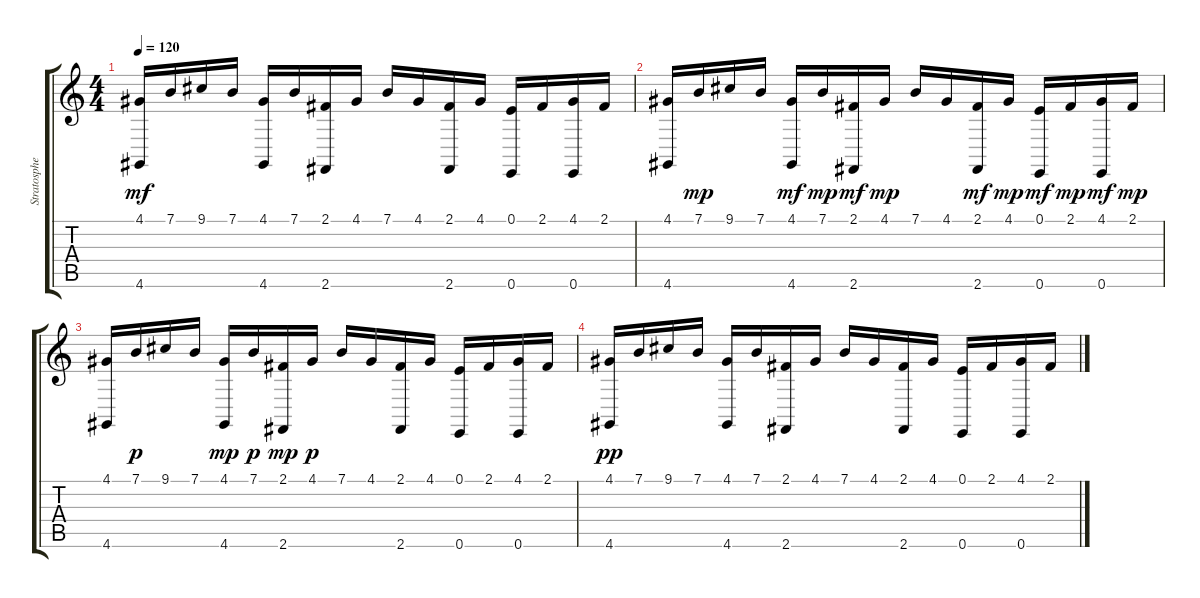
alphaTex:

\track ("Stratosphere" "Stratosphe") {instrument honkytonkpiano}
\staff {score tabs}
\tuning (E4 B3 G3 D3 A2 E2) {hide}
\ts (4 4)
\tempo 120
\clef g2
\ks c
(4.1 4.6).16{dy mf} 7.1.16 9.1.16 7.1.16 (4.1 4.6).16 7.1.16 (2.1 2.6).16 4.1.16 7.1.16 4.1.16 (2.1 2.6).16 4.1.16 (0.1 0.6).16 2.1.16 (4.1 0.6).16 2.1.16 |
(4.1 4.6).16 7.1.16{dy mp} 9.1.16 7.1.16 (4.1 4.6).16{dy mf} 7.1.16{dy mp} (2.1 2.6).16{dy mf} 4.1.16{dy mp} 7.1.16 4.1.16 (2.1 2.6).16{dy mf} 4.1.16{dy mp} (0.1 0.6).16{dy mf} 2.1.16{dy mp} (4.1 0.6).16{dy mf} 2.1.16{dy mp} |
(4.1 4.6).16 7.1.16{dy p} 9.1.16 7.1.16 (4.1 4.6).16{dy mp} 7.1.16{dy p} (2.1 2.6).16{dy mp} 4.1.16{dy p} 7.1.16 4.1.16 (2.1 2.6).16 4.1.16 (0.1 0.6).16 2.1.16 (4.1 0.6).16 2.1.16 |
(4.1 4.6).16{dy pp} 7.1.16 9.1.16 7.1.16 (4.1 4.6).16 7.1.16 (2.1 2.6).16 4.1.16 7.1.16 4.1.16 (2.1 2.6).16 4.1.16 (0.1 0.6).16 2.1.16 (4.1 0.6).16 2.1.16
